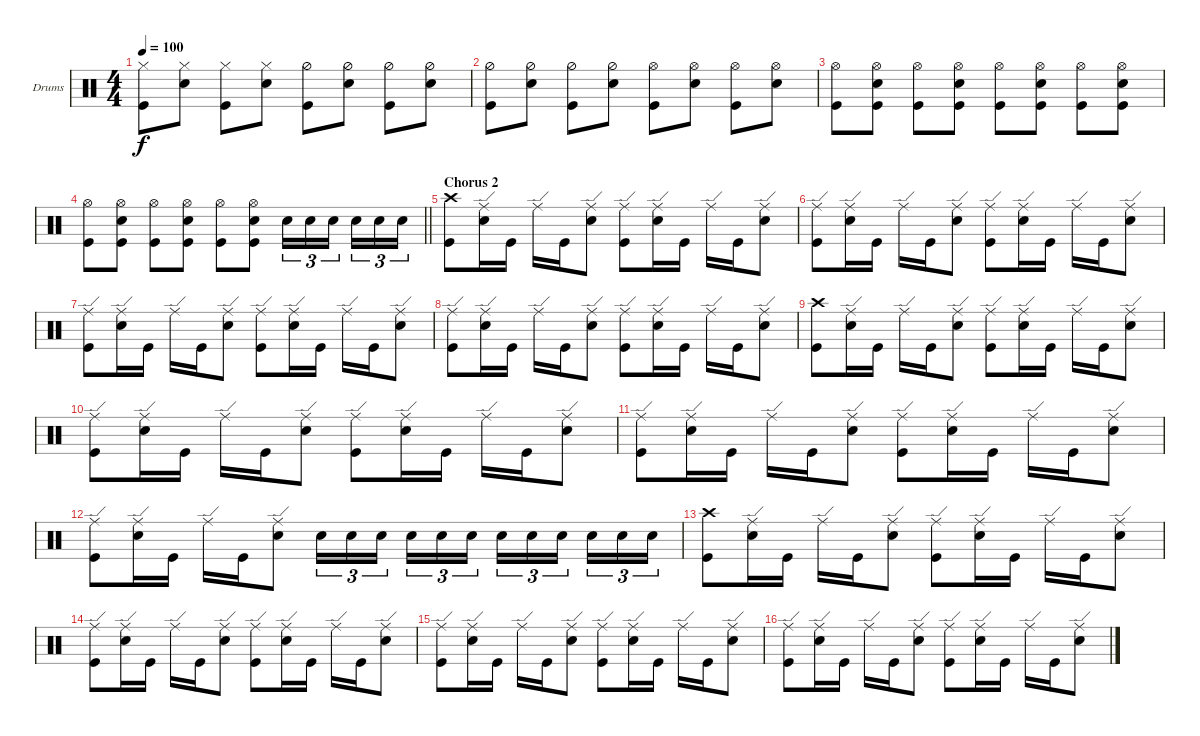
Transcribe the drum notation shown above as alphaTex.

\bracketExtendMode groupsimilarinstruments
\firstSystemTrackNameOrientation horizontal
\otherSystemsTrackNameOrientation horizontal
\track ("Fabrizio" "Drums") {instrument percussion}
\staff {score}
\articulation defaults
\ts (4 4)
\tempo 100
\clef neutral
\scale
0.333333
\ks c
("Hi-Hat (closed)" "Kick (hit)").8{dy f} ("Hi-Hat (closed)" "Snare (hit) 2").8 ("Hi-Hat (closed)" "Kick (hit)").8 ("Hi-Hat (closed)" "Snare (hit) 2").8 ("Kick (hit)" "Hi-Hat (half)").8 ("Hi-Hat (half)" "Snare (hit) 2").8 ("Hi-Hat (half)" "Kick (hit)").8 ("Hi-Hat (half)" "Snare (hit) 2").8 |
\scale
0.333333 ("Kick (hit)" "Hi-Hat (half)").8 ("Snare (hit) 2" "Hi-Hat (half)").8 ("Kick (hit)" "Hi-Hat (half)").8 ("Snare (hit) 2" "Hi-Hat (half)").8 ("Hi-Hat (open)" "Kick (hit)").8 ("Hi-Hat (open)" "Snare (hit) 2").8 ("Hi-Hat (open)" "Kick (hit)").8 ("Hi-Hat (open)" "Snare (hit) 2").8 |
\scale
0.333333 ("Hi-Hat (open)" "Kick (hit)").8 ("Hi-Hat (open)" "Snare (hit) 2" "Kick (hit)").8 ("Hi-Hat (open)" "Kick (hit)").8 ("Hi-Hat (open)" "Snare (hit) 2" "Kick (hit)").8 ("Hi-Hat (open)" "Kick (hit)").8 ("Hi-Hat (open)" "Snare (hit) 2" "Kick (hit)").8 ("Hi-Hat (open)" "Kick (hit)").8 ("Hi-Hat (open)" "Snare (hit) 2" "Kick (hit)").8 |
\scale
0.333333
\barLineRight lightlight
("Hi-Hat (open)" "Kick (hit)").8 ("Hi-Hat (open)" "Snare (hit) 2" "Kick (hit)").8 ("Hi-Hat (open)" "Kick (hit)").8 ("Hi-Hat (open)" "Snare (hit) 2" "Kick (hit)").8 ("Hi-Hat (open)" "Kick (hit)").8 ("Hi-Hat (open)" "Snare (hit) 2" "Kick (hit)").8 "Snare (hit) 2".16{tu (3 2)} "Snare (hit) 2".16{tu (3 2)} "Snare (hit) 2".16{tu (3 2)} "Snare (hit) 2".16{tu (3 2)} "Snare (hit) 2".16{tu (3 2)} "Snare (hit) 2".16{tu (3 2)} |
\section ("" "Chorus 2")
\scale
0.333333 ("Kick (hit)" "Crash high (hit)").8 ("Snare (hit) 2" "Ride (edge)").16 "Kick (hit)".16 "Ride (edge)".16 "Kick (hit)".16 ("Snare (hit) 2" "Ride (edge)").8 ("Kick (hit)" "Ride (edge)").8 ("Snare (hit) 2" "Ride (edge)").16 "Kick (hit)".16 "Ride (edge)".16 "Kick (hit)".16 ("Snare (hit) 2" "Ride (edge)").8 |
\scale
0.333333 ("Kick (hit)" "Ride (edge)").8 ("Snare (hit) 2" "Ride (edge)").16 "Kick (hit)".16 "Ride (edge)".16 "Kick (hit)".16 ("Snare (hit) 2" "Ride (edge)").8 ("Kick (hit)" "Ride (edge)").8 ("Snare (hit) 2" "Ride (edge)").16 "Kick (hit)".16 "Ride (edge)".16 "Kick (hit)".16 ("Snare (hit) 2" "Ride (edge)").8 |
\scale
0.333333 ("Kick (hit)" "Ride (edge)").8 ("Snare (hit) 2" "Ride (edge)").16 "Kick (hit)".16 "Ride (edge)".16 "Kick (hit)".16 ("Snare (hit) 2" "Ride (edge)").8 ("Kick (hit)" "Ride (edge)").8 ("Snare (hit) 2" "Ride (edge)").16 "Kick (hit)".16 "Ride (edge)".16 "Kick (hit)".16 ("Snare (hit) 2" "Ride (edge)").8 |
\scale
0.333333 ("Kick (hit)" "Ride (edge)").8 ("Snare (hit) 2" "Ride (edge)").16 "Kick (hit)".16 "Ride (edge)".16 "Kick (hit)".16 ("Snare (hit) 2" "Ride (edge)").8 ("Kick (hit)" "Ride (edge)").8 ("Snare (hit) 2" "Ride (edge)").16 "Kick (hit)".16 "Ride (edge)".16 "Kick (hit)".16 ("Snare (hit) 2" "Ride (edge)").8 |
\scale
0.333333 ("Kick (hit)" "Crash high (hit)").8 ("Snare (hit) 2" "Ride (edge)").16 "Kick (hit)".16 "Ride (edge)".16 "Kick (hit)".16 ("Snare (hit) 2" "Ride (edge)").8 ("Kick (hit)" "Ride (edge)").8 ("Snare (hit) 2" "Ride (edge)").16 "Kick (hit)".16 "Ride (edge)".16 "Kick (hit)".16 ("Snare (hit) 2" "Ride (edge)").8 |
\scale
0.333333 ("Kick (hit)" "Ride (edge)").8 ("Snare (hit) 2" "Ride (edge)").16 "Kick (hit)".16 "Ride (edge)".16 "Kick (hit)".16 ("Snare (hit) 2" "Ride (edge)").8 ("Kick (hit)" "Ride (edge)").8 ("Snare (hit) 2" "Ride (edge)").16 "Kick (hit)".16 "Ride (edge)".16 "Kick (hit)".16 ("Snare (hit) 2" "Ride (edge)").8 |
\scale
0.333333 ("Kick (hit)" "Ride (edge)").8 ("Snare (hit) 2" "Ride (edge)").16 "Kick (hit)".16 "Ride (edge)".16 "Kick (hit)".16 ("Snare (hit) 2" "Ride (edge)").8 ("Kick (hit)" "Ride (edge)").8 ("Snare (hit) 2" "Ride (edge)").16 "Kick (hit)".16 "Ride (edge)".16 "Kick (hit)".16 ("Snare (hit) 2" "Ride (edge)").8 |
\scale
0.333333 ("Kick (hit)" "Ride (edge)").8 ("Snare (hit) 2" "Ride (edge)").16 "Kick (hit)".16 "Ride (edge)".16 "Kick (hit)".16 ("Snare (hit) 2" "Ride (edge)").8 "Snare (hit) 2".16{tu (3 2)} "Snare (hit) 2".16{tu (3 2)} "Snare (hit) 2".16{tu (3 2)} "Snare (hit) 2".16{tu (3 2)} "Snare (hit) 2".16{tu (3 2)} "Snare (hit) 2".16{tu (3 2)} "Snare (hit) 2".16{tu (3 2)} "Snare (hit) 2".16{tu (3 2)} "Snare (hit) 2".16{tu (3 2)} "Snare (hit) 2".16{tu (3 2)} "Snare (hit) 2".16{tu (3 2)} "Snare (hit) 2".16{tu (3 2)} |
\scale
0.333333 ("Kick (hit)" "Crash high (hit)").8 ("Snare (hit) 2" "Ride (edge)").16 "Kick (hit)".16 "Ride (edge)".16 "Kick (hit)".16 ("Snare (hit) 2" "Ride (edge)").8 ("Kick (hit)" "Ride (edge)").8 ("Snare (hit) 2" "Ride (edge)").16 "Kick (hit)".16 "Ride (edge)".16 "Kick (hit)".16 ("Snare (hit) 2" "Ride (edge)").8 |
\scale
0.333333 ("Kick (hit)" "Ride (edge)").8 ("Snare (hit) 2" "Ride (edge)").16 "Kick (hit)".16 "Ride (edge)".16 "Kick (hit)".16 ("Snare (hit) 2" "Ride (edge)").8 ("Kick (hit)" "Ride (edge)").8 ("Snare (hit) 2" "Ride (edge)").16 "Kick (hit)".16 "Ride (edge)".16 "Kick (hit)".16 ("Snare (hit) 2" "Ride (edge)").8 |
\scale
0.333333 ("Kick (hit)" "Ride (edge)").8 ("Snare (hit) 2" "Ride (edge)").16 "Kick (hit)".16 "Ride (edge)".16 "Kick (hit)".16 ("Snare (hit) 2" "Ride (edge)").8 ("Kick (hit)" "Ride (edge)").8 ("Snare (hit) 2" "Ride (edge)").16 "Kick (hit)".16 "Ride (edge)".16 "Kick (hit)".16 ("Snare (hit) 2" "Ride (edge)").8 |
\scale
0.333333 ("Kick (hit)" "Ride (edge)").8 ("Snare (hit) 2" "Ride (edge)").16 "Kick (hit)".16 "Ride (edge)".16 "Kick (hit)".16 ("Snare (hit) 2" "Ride (edge)").8 ("Kick (hit)" "Ride (edge)").8 ("Snare (hit) 2" "Ride (edge)").16 "Kick (hit)".16 "Ride (edge)".16 "Kick (hit)".16 ("Snare (hit) 2" "Ride (edge)").8
